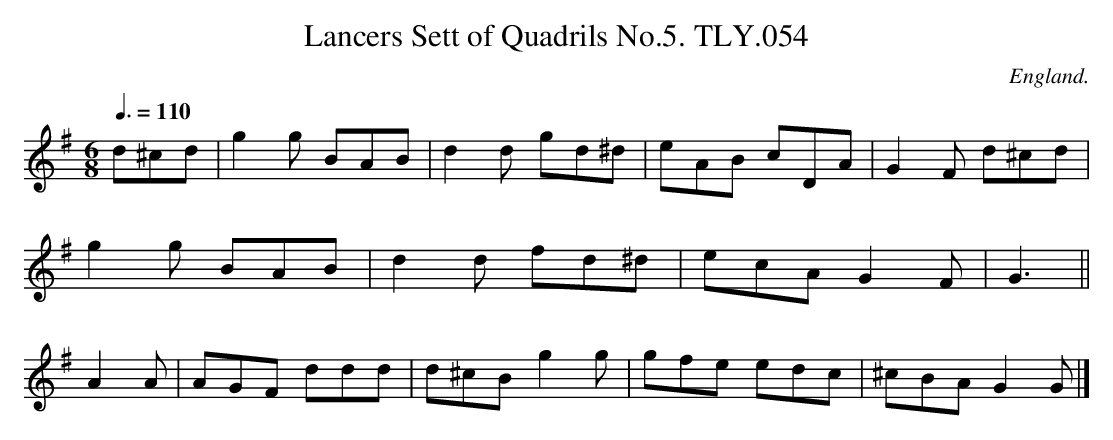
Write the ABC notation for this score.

X:1
T:Lancers Sett of Quadrils No.5. TLY.054
L:1/8
M:6/8
O:England.
Q:3/8=110
K:G
d^cd| g2g BAB| d2 d gd^d| eAB cDA| G2F d^cd|!
g2g BAB| d2d fd^d| ecA G2F| G3||!
A2A | AGF ddd| d^cB g2g| gfe edc| ^cBA G2G|]
